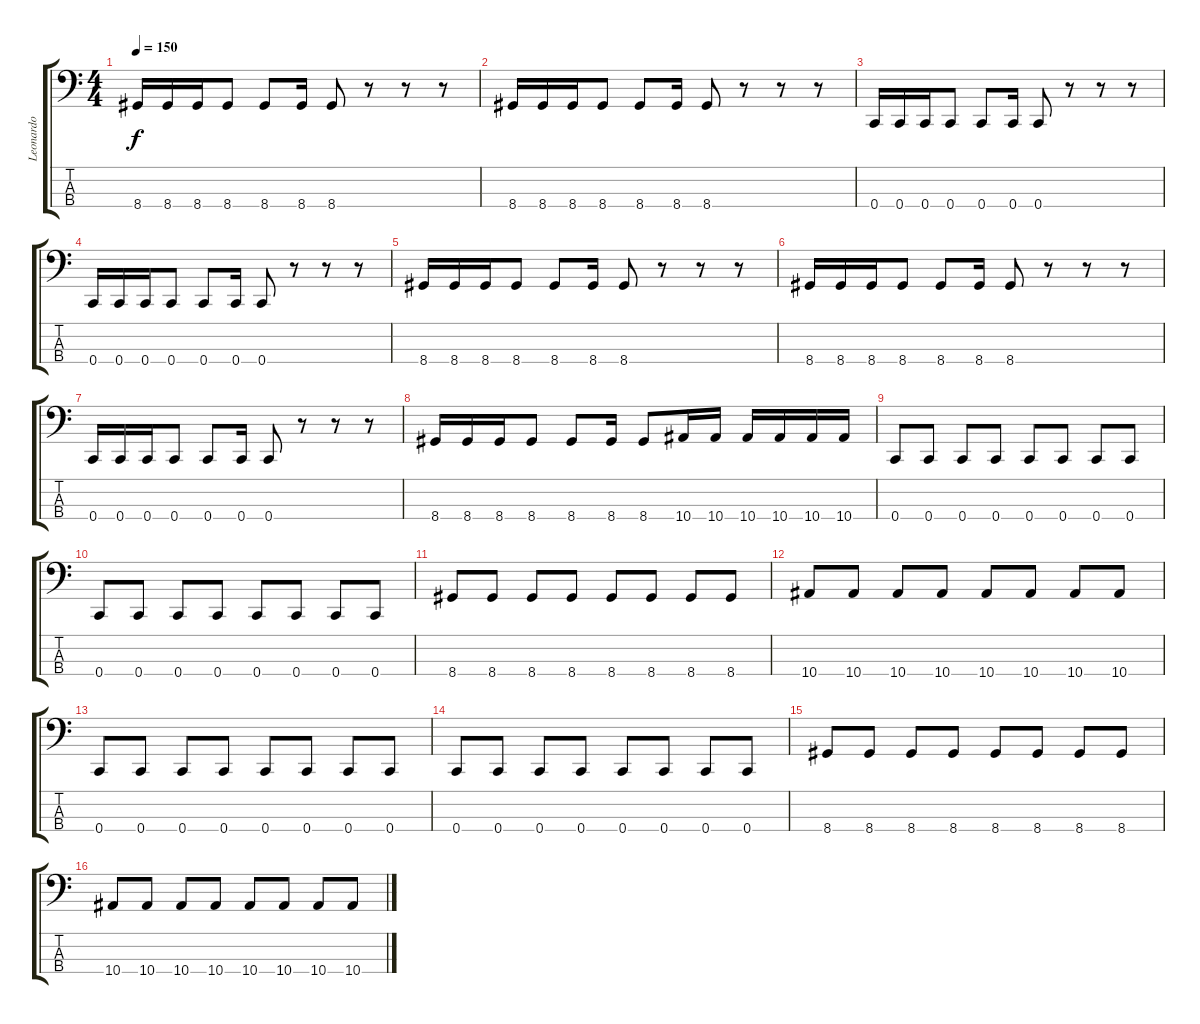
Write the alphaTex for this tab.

\track ("Leonardo" "Leonardo") {instrument electricbasspick}
\staff {score tabs}
\tuning (F2 C2 G1 C1) {hide}
\ts (4 4)
\tempo 150
\clef f4
\ks c
8.4.16{dy f} 8.4.16 8.4.16 8.4.8 8.4.8 8.4.16 8.4.8 r.8 r.8 r.8 |
8.4.16 8.4.16 8.4.16 8.4.8 8.4.8 8.4.16 8.4.8 r.8 r.8 r.8 |
0.4.16 0.4.16 0.4.16 0.4.8 0.4.8 0.4.16 0.4.8 r.8 r.8 r.8 |
0.4.16 0.4.16 0.4.16 0.4.8 0.4.8 0.4.16 0.4.8 r.8 r.8 r.8 |
8.4.16 8.4.16 8.4.16 8.4.8 8.4.8 8.4.16 8.4.8 r.8 r.8 r.8 |
8.4.16 8.4.16 8.4.16 8.4.8 8.4.8 8.4.16 8.4.8 r.8 r.8 r.8 |
0.4.16 0.4.16 0.4.16 0.4.8 0.4.8 0.4.16 0.4.8 r.8 r.8 r.8 |
8.4.16 8.4.16 8.4.16 8.4.8 8.4.8 8.4.16 8.4.8 10.4.16 10.4.16 10.4.16 10.4.16 10.4.16 10.4.16 |
0.4.8 0.4.8 0.4.8 0.4.8 0.4.8 0.4.8 0.4.8 0.4.8 |
0.4.8 0.4.8 0.4.8 0.4.8 0.4.8 0.4.8 0.4.8 0.4.8 |
8.4.8 8.4.8 8.4.8 8.4.8 8.4.8 8.4.8 8.4.8 8.4.8 |
10.4.8 10.4.8 10.4.8 10.4.8 10.4.8 10.4.8 10.4.8 10.4.8 |
0.4.8 0.4.8 0.4.8 0.4.8 0.4.8 0.4.8 0.4.8 0.4.8 |
0.4.8 0.4.8 0.4.8 0.4.8 0.4.8 0.4.8 0.4.8 0.4.8 |
8.4.8 8.4.8 8.4.8 8.4.8 8.4.8 8.4.8 8.4.8 8.4.8 |
10.4.8 10.4.8 10.4.8 10.4.8 10.4.8 10.4.8 10.4.8 10.4.8
